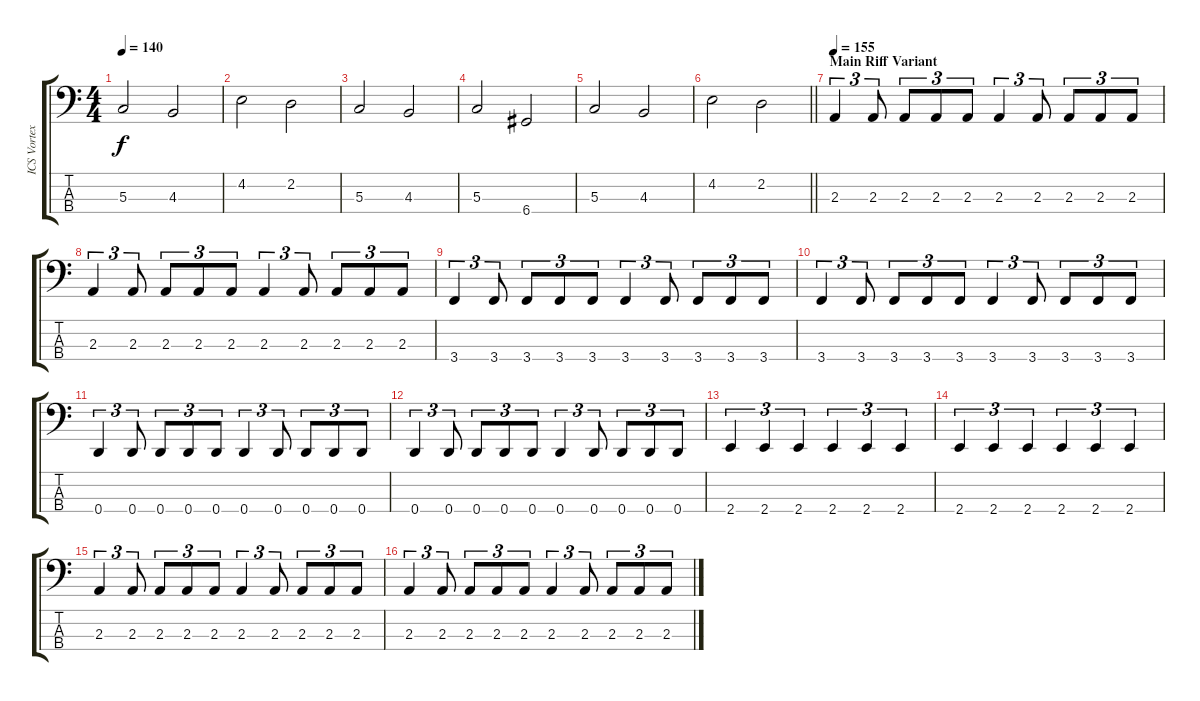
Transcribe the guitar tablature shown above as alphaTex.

\track ("ICS Vortex" "ICS Vortex") {instrument electricbassfinger}
\staff {score tabs}
\tuning (F2 C2 G1 D1) {hide}
\ts (4 4)
\tempo 140
\clef f4
\ks c
5.3.2{dy f} 4.3.2 |
4.2.2 2.2.2 |
5.3.2 4.3.2 |
5.3.2 6.4.2 |
5.3.2 4.3.2 |
\barLineRight lightlight
4.2.2 2.2.2 |
\section ("" "Main Riff Variant")
\tempo 155
2.3.4{tu (3 2)} 2.3.8{tu (3 2)} 2.3.8{tu (3 2)} 2.3.8{tu (3 2)} 2.3.8{tu (3 2)} 2.3.4{tu (3 2)} 2.3.8{tu (3 2)} 2.3.8{tu (3 2)} 2.3.8{tu (3 2)} 2.3.8{tu (3 2)} |
2.3.4{tu (3 2)} 2.3.8{tu (3 2)} 2.3.8{tu (3 2)} 2.3.8{tu (3 2)} 2.3.8{tu (3 2)} 2.3.4{tu (3 2)} 2.3.8{tu (3 2)} 2.3.8{tu (3 2)} 2.3.8{tu (3 2)} 2.3.8{tu (3 2)} |
3.4.4{tu (3 2)} 3.4.8{tu (3 2)} 3.4.8{tu (3 2)} 3.4.8{tu (3 2)} 3.4.8{tu (3 2)} 3.4.4{tu (3 2)} 3.4.8{tu (3 2)} 3.4.8{tu (3 2)} 3.4.8{tu (3 2)} 3.4.8{tu (3 2)} |
3.4.4{tu (3 2)} 3.4.8{tu (3 2)} 3.4.8{tu (3 2)} 3.4.8{tu (3 2)} 3.4.8{tu (3 2)} 3.4.4{tu (3 2)} 3.4.8{tu (3 2)} 3.4.8{tu (3 2)} 3.4.8{tu (3 2)} 3.4.8{tu (3 2)} |
0.4.4{tu (3 2)} 0.4.8{tu (3 2)} 0.4.8{tu (3 2)} 0.4.8{tu (3 2)} 0.4.8{tu (3 2)} 0.4.4{tu (3 2)} 0.4.8{tu (3 2)} 0.4.8{tu (3 2)} 0.4.8{tu (3 2)} 0.4.8{tu (3 2)} |
0.4.4{tu (3 2)} 0.4.8{tu (3 2)} 0.4.8{tu (3 2)} 0.4.8{tu (3 2)} 0.4.8{tu (3 2)} 0.4.4{tu (3 2)} 0.4.8{tu (3 2)} 0.4.8{tu (3 2)} 0.4.8{tu (3 2)} 0.4.8{tu (3 2)} |
2.4.4{tu (3 2)} 2.4.4{tu (3 2)} 2.4.4{tu (3 2)} 2.4.4{tu (3 2)} 2.4.4{tu (3 2)} 2.4.4{tu (3 2)} |
2.4.4{tu (3 2)} 2.4.4{tu (3 2)} 2.4.4{tu (3 2)} 2.4.4{tu (3 2)} 2.4.4{tu (3 2)} 2.4.4{tu (3 2)} |
2.3.4{tu (3 2)} 2.3.8{tu (3 2)} 2.3.8{tu (3 2)} 2.3.8{tu (3 2)} 2.3.8{tu (3 2)} 2.3.4{tu (3 2)} 2.3.8{tu (3 2)} 2.3.8{tu (3 2)} 2.3.8{tu (3 2)} 2.3.8{tu (3 2)} |
2.3.4{tu (3 2)} 2.3.8{tu (3 2)} 2.3.8{tu (3 2)} 2.3.8{tu (3 2)} 2.3.8{tu (3 2)} 2.3.4{tu (3 2)} 2.3.8{tu (3 2)} 2.3.8{tu (3 2)} 2.3.8{tu (3 2)} 2.3.8{tu (3 2)}
